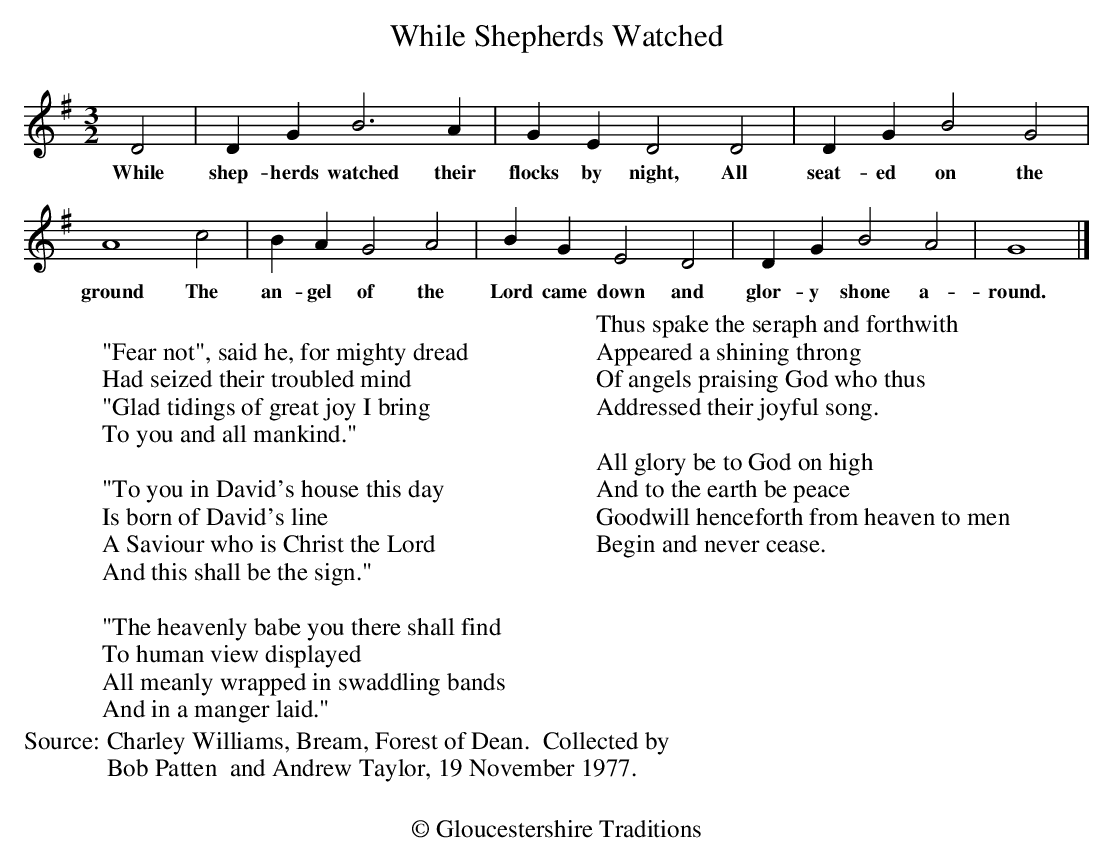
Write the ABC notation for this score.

X:1
T:While Shepherds Watched
L:1/2
M:3/2
K:G
D|D/G/B>A|G/E/DD|D/G/BG|
w: While|shep- herds watched their flocks by night, All|seat- ed on the
A2c|B/A/GA|B/G/ED|D/G/BA|G2|]
w:ground  The|an- gel of the Lord came down and glor- y shone a- round.|
W:
W:"Fear not", said he, for mighty dread
W:Had seized their troubled mind
W:"Glad tidings of great joy I bring
W:To you and all mankind."
W:
W:"To you in David's house this day
W:Is born of David's line
W:A Saviour who is Christ the Lord
W:And this shall be the sign."
W:
W:"The heavenly babe you there shall find
W:To human view displayed
W:All meanly wrapped in swaddling bands
W:And in a manger laid."
W:
W:Thus spake the seraph and forthwith
W:Appeared a shining throng
W:Of angels praising God who thus
W:Addressed their joyful song.
W:
W:All glory be to God on high
W:And to the earth be peace
W:Goodwill henceforth from heaven to men
W:Begin and never cease.
W:
